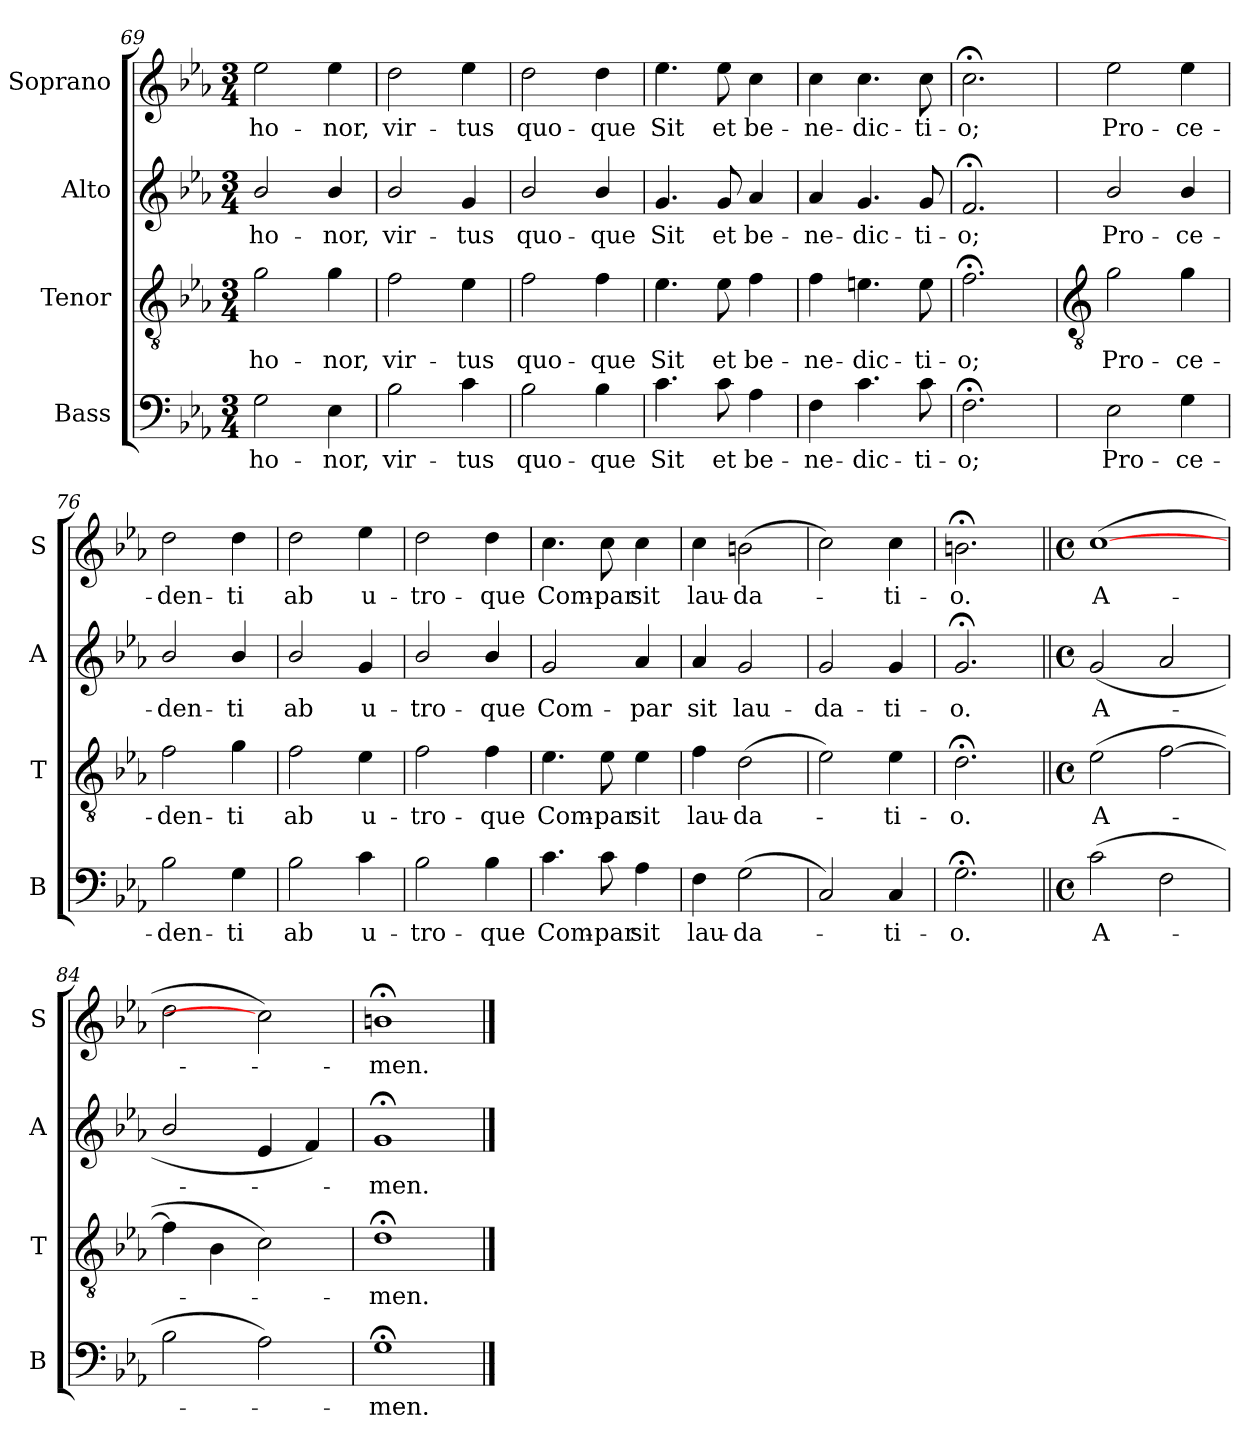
**kern	**text	**kern	**text	**kern	**text	**kern	**text
*part4	*part4	*part3	*part3	*part2	*part2	*part1	*part1
*staff4	*staff4	*staff3	*staff3	*staff2	*staff2	*staff1	*staff1
*I"Bass	*	*I"Tenor	*	*I"Alto	*	*I"Soprano	*
*I'B	*	*I'T	*	*I'A	*	*I'S	*
*clefF4	*	*clefGv2	*	*clefG2	*	*clefG2	*
*k[b-e-a-]	*	*k[b-e-a-]	*	*k[b-e-a-]	*	*k[b-e-a-]	*
*E-:	*	*E-:	*	*E-:	*	*E-:	*
*M3/4	*	*M3/4	*	*M3/4	*	*M3/4	*
=69	=69	=69	=69	=69	=69	=69	=69
!	!LO:LY:b	!	!LO:LY:b	!	!LO:LY:b	!	!LO:LY:b
2G	ho-	2g	ho-	2b-/	ho-	2ee-	ho-
!	!LO:LY:b	!	!LO:LY:b	!	!LO:LY:b	!	!LO:LY:b
4E-	-nor,	4g	-nor,	4b-/	-nor,	4ee-	-nor,
=70	=70	=70	=70	=70	=70	=70	=70
!	!LO:LY:b	!	!LO:LY:b	!	!LO:LY:b	!	!LO:LY:b
2B-	vir-	2f	vir-	2b-/	vir-	2dd	vir-
!	!LO:LY:b	!	!LO:LY:b	!	!LO:LY:b	!	!LO:LY:b
4c	-tus	4e-	-tus	4g	-tus	4ee-	-tus
=71	=71	=71	=71	=71	=71	=71	=71
!	!LO:LY:b	!	!LO:LY:b	!	!LO:LY:b	!	!LO:LY:b
2B-	quo-	2f	quo-	2b-/	quo-	2dd	quo-
!	!LO:LY:b	!	!LO:LY:b	!	!LO:LY:b	!	!LO:LY:b
4B-	-que	4f	-que	4b-/	-que	4dd	-que
=72	=72	=72	=72	=72	=72	=72	=72
!	!LO:LY:b	!	!LO:LY:b	!	!LO:LY:b	!	!LO:LY:b
4.c	Sit	4.e-	Sit	4.g	Sit	4.ee-	Sit
!	!LO:LY:b	!	!LO:LY:b	!	!LO:LY:b	!	!LO:LY:b
8c	et	8e-	et	8g	et	8ee-	et
!	!LO:LY:b	!	!LO:LY:b	!	!LO:LY:b	!	!LO:LY:b
4A-	be-	4f	be-	4a-	be-	4cc	be-
=73	=73	=73	=73	=73	=73	=73	=73
!	!LO:LY:b	!	!LO:LY:b	!	!LO:LY:b	!	!LO:LY:b
4F	-ne-	4f	-ne-	4a-	-ne-	4cc	-ne-
!	!LO:LY:b	!	!LO:LY:b	!	!LO:LY:b	!	!LO:LY:b
4.c	-dic-	4.en	-dic-	4.g	-dic-	4.cc	-dic-
!	!LO:LY:b	!	!LO:LY:b	!	!LO:LY:b	!	!LO:LY:b
8c	-ti-	8e	-ti-	8g	-ti-	8cc	-ti-
=74	=74	=74	=74	=74	=74	=74	=74
!	!LO:LY:b	!	!LO:LY:b	!	!LO:LY:b	!	!LO:LY:b
2.F;<	-o;	2.f;<	-o;	2.f;<	-o;	2.cc;<	-o;
!!LO:LB:g=z
=75	=75	=75	=75	=75	=75	=75	=75
*	*	*clefGv2	*	*	*	*	*
!	!LO:LY:b	!	!LO:LY:b	!	!LO:LY:b	!	!LO:LY:b
2E-	Pro-	2g	Pro-	2b-/	Pro-	2ee-	Pro-
!	!LO:LY:b	!	!LO:LY:b	!	!LO:LY:b	!	!LO:LY:b
4G	-ce-	4g	-ce-	4b-/	-ce-	4ee-	-ce-
=76	=76	=76	=76	=76	=76	=76	=76
!	!LO:LY:b	!	!LO:LY:b	!	!LO:LY:b	!	!LO:LY:b
2B-	-den-	2f	-den-	2b-/	-den-	2dd	-den-
!	!LO:LY:b	!	!LO:LY:b	!	!LO:LY:b	!	!LO:LY:b
4G	-ti	4g	-ti	4b-/	-ti	4dd	-ti
=77	=77	=77	=77	=77	=77	=77	=77
!	!LO:LY:b	!	!LO:LY:b	!	!LO:LY:b	!	!LO:LY:b
2B-	ab	2f	ab	2b-/	ab	2dd	ab
!	!LO:LY:b	!	!LO:LY:b	!	!LO:LY:b	!	!LO:LY:b
4c	u-	4e-	u-	4g	u-	4ee-	u-
=78	=78	=78	=78	=78	=78	=78	=78
!	!LO:LY:b	!	!LO:LY:b	!	!LO:LY:b	!	!LO:LY:b
2B-	-tro-	2f	-tro-	2b-/	-tro-	2dd	-tro-
!	!LO:LY:b	!	!LO:LY:b	!	!LO:LY:b	!	!LO:LY:b
4B-	-que	4f	-que	4b-/	-que	4dd	-que
=79	=79	=79	=79	=79	=79	=79	=79
!	!LO:LY:b	!	!LO:LY:b	!	!LO:LY:b	!	!LO:LY:b
4.c	Com-	4.e-	Com-	2g	Com-	4.cc	Com-
!	!LO:LY:b	!	!LO:LY:b	!	!	!	!LO:LY:b
8c	-par	8e-	-par	.	.	8cc	-par
!	!LO:LY:b	!	!LO:LY:b	!	!LO:LY:b	!	!LO:LY:b
4A-	sit	4e-	sit	4a-	-par	4cc	sit
=80	=80	=80	=80	=80	=80	=80	=80
!	!LO:LY:b	!	!LO:LY:b	!	!LO:LY:b	!	!LO:LY:b
4F	lau-	4f	lau-	4a-	sit	4cc	lau-
!	!LO:LY:b	!	!LO:LY:b	!	!LO:LY:b	!	!LO:LY:b
(<2G	-da-	(>2d	-da-	2g	lau-	(>2bn	-da-
=81	=81	=81	=81	=81	=81	=81	=81
!	!	!	!	!	!LO:LY:b	!	!
2C)	.	2e-)	.	2g	-da-	2cc)	.
!	!LO:LY:b	!	!LO:LY:b	!	!LO:LY:b	!	!LO:LY:b
4C	ti-	4e-	ti-	4g	-ti-	4cc	ti-
=82	=82	=82	=82	=82	=82	=82	=82
!	!LO:LY:b	!	!LO:LY:b	!	!LO:LY:b	!	!LO:LY:b
2.G;<	-o.	2.d;<	-o.	2.g;<	-o.	2.bn;<	-o.
=83||	=83||	=83||	=83||	=83||	=83||	=83||	=83||
*M4/4	*	*M4/4	*	*M4/4	*	*M4/4	*
*met(c)	*	*met(c)	*	*met(c)	*	*met(c)	*
!	!LO:LY:b	!	!LO:LY:b	!	!LO:LY:b	!	!LO:LY:b
(>2c	A-	(>2e-	A-	(<2g	A-	(>[1cc	A-
2F	.	[2f	.	2a-	.	.	.
=84	=84	=84	=84	=84	=84	=84	=84
2B-	.	4f]	.	2b-/	.	2dd	.
.	.	4B-	.	.	.	.	.
2A-)	.	2c)	.	4e-	.	2cc])	.
.	.	.	.	4f)	.	.	.
=85	=85	=85	=85	=85	=85	=85	=85
!	!LO:LY:b	!	!LO:LY:b	!	!LO:LY:b	!	!LO:LY:b
1G;<	men.	1d;<	men.	1g;<	men.	1bn;<	men.
==	==	==	==	==	==	==	==
*-	*-	*-	*-	*-	*-	*-	*-
